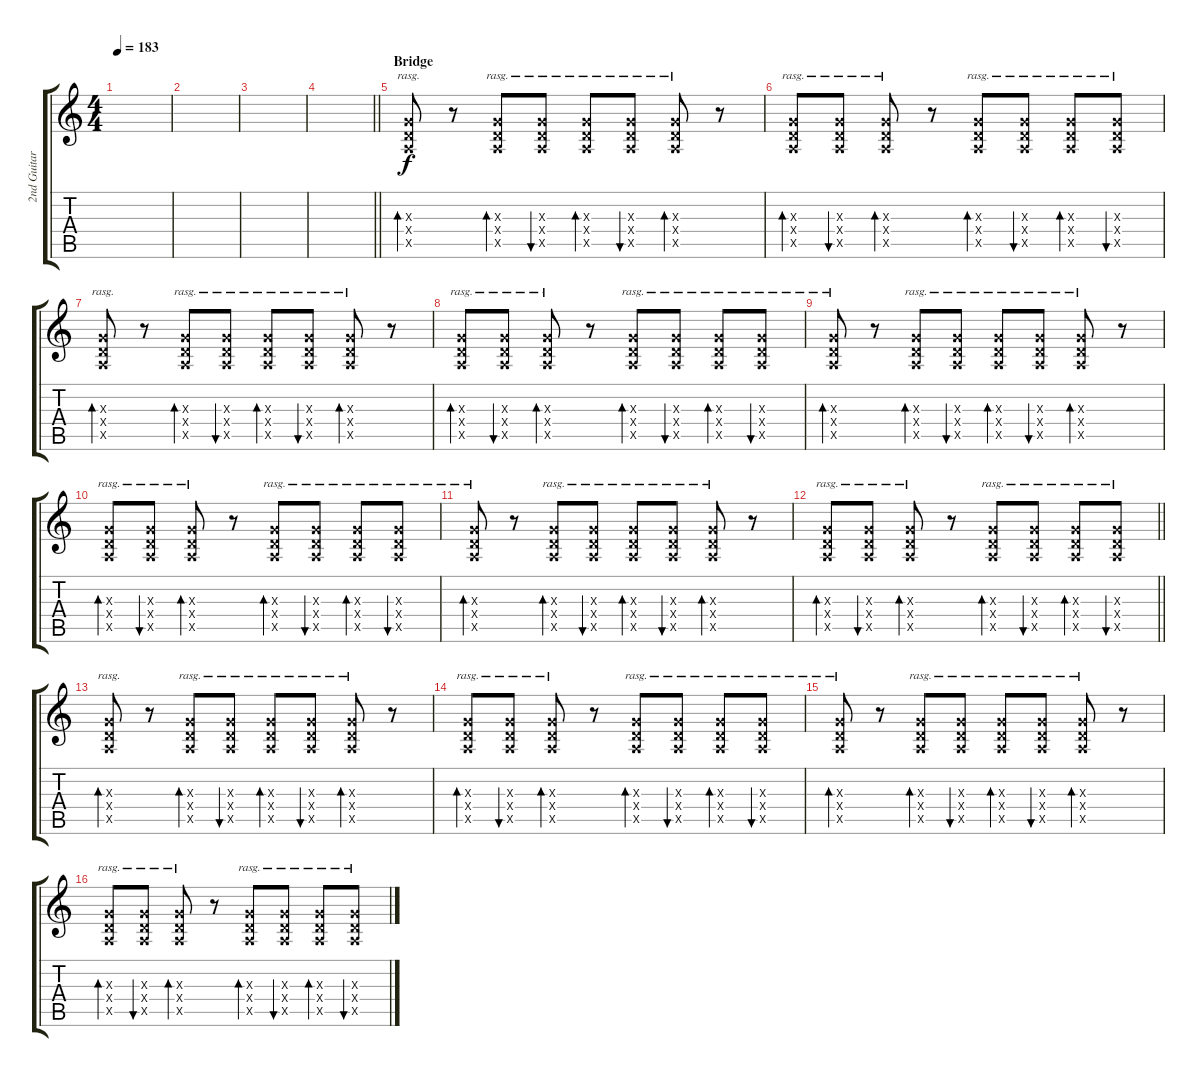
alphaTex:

\track ("2nd Guitar" "2nd Guitar") {instrument distortionguitar}
\staff {score tabs}
\tuning (E4 B3 G3 D3 A2 E2) {hide}
\ts (4 4)
\tempo 183
\clef g2
\ks c
|
|
|
\barLineRight lightlight
|
\section ("" "Bridge")
(0.3{x} 0.4{x} 0.5{x}).8{bd 60 rasg ii} r.8 (0.3{x} 0.4{x} 0.5{x}).8{bd 60 rasg ii} (0.3{x} 0.4{x} 0.5{x}).8{bu 120 rasg ii} (0.3{x} 0.4{x} 0.5{x}).8{bd 120 rasg ii} (0.3{x} 0.4{x} 0.5{x}).8{bu 120 rasg ii} (0.3{x} 0.4{x} 0.5{x}).8{bd 120 rasg ii} r.8 |
(0.3{x} 0.4{x} 0.5{x}).8{bd 120 rasg ii} (0.3{x} 0.4{x} 0.5{x}).8{bu 120 rasg ii} (0.3{x} 0.4{x} 0.5{x}).8{bd 120 rasg ii} r.8 (0.3{x} 0.4{x} 0.5{x}).8{bd 120 rasg ii} (0.3{x} 0.4{x} 0.5{x}).8{bu 120 rasg ii} (0.3{x} 0.4{x} 0.5{x}).8{bd 120 rasg ii} (0.3{x} 0.4{x} 0.5{x}).8{bu 120 rasg ii} |
(0.3{x} 0.4{x} 0.5{x}).8{bd 60 rasg ii} r.8 (0.3{x} 0.4{x} 0.5{x}).8{bd 60 rasg ii} (0.3{x} 0.4{x} 0.5{x}).8{bu 120 rasg ii} (0.3{x} 0.4{x} 0.5{x}).8{bd 120 rasg ii} (0.3{x} 0.4{x} 0.5{x}).8{bu 120 rasg ii} (0.3{x} 0.4{x} 0.5{x}).8{bd 120 rasg ii} r.8 |
(0.3{x} 0.4{x} 0.5{x}).8{bd 120 rasg ii} (0.3{x} 0.4{x} 0.5{x}).8{bu 120 rasg ii} (0.3{x} 0.4{x} 0.5{x}).8{bd 120 rasg ii} r.8 (0.3{x} 0.4{x} 0.5{x}).8{bd 120 rasg ii} (0.3{x} 0.4{x} 0.5{x}).8{bu 120 rasg ii} (0.3{x} 0.4{x} 0.5{x}).8{bd 120 rasg ii} (0.3{x} 0.4{x} 0.5{x}).8{bu 120 rasg ii} |
(0.3{x} 0.4{x} 0.5{x}).8{bd 60 rasg ii} r.8 (0.3{x} 0.4{x} 0.5{x}).8{bd 60 rasg ii} (0.3{x} 0.4{x} 0.5{x}).8{bu 120 rasg ii} (0.3{x} 0.4{x} 0.5{x}).8{bd 120 rasg ii} (0.3{x} 0.4{x} 0.5{x}).8{bu 120 rasg ii} (0.3{x} 0.4{x} 0.5{x}).8{bd 120 rasg ii} r.8 |
(0.3{x} 0.4{x} 0.5{x}).8{bd 120 rasg ii} (0.3{x} 0.4{x} 0.5{x}).8{bu 120 rasg ii} (0.3{x} 0.4{x} 0.5{x}).8{bd 120 rasg ii} r.8 (0.3{x} 0.4{x} 0.5{x}).8{bd 120 rasg ii} (0.3{x} 0.4{x} 0.5{x}).8{bu 120 rasg ii} (0.3{x} 0.4{x} 0.5{x}).8{bd 120 rasg ii} (0.3{x} 0.4{x} 0.5{x}).8{bu 120 rasg ii} |
(0.3{x} 0.4{x} 0.5{x}).8{bd 60 rasg ii} r.8 (0.3{x} 0.4{x} 0.5{x}).8{bd 60 rasg ii} (0.3{x} 0.4{x} 0.5{x}).8{bu 120 rasg ii} (0.3{x} 0.4{x} 0.5{x}).8{bd 120 rasg ii} (0.3{x} 0.4{x} 0.5{x}).8{bu 120 rasg ii} (0.3{x} 0.4{x} 0.5{x}).8{bd 120 rasg ii} r.8 |
\barLineRight lightlight
(0.3{x} 0.4{x} 0.5{x}).8{bd 120 rasg ii} (0.3{x} 0.4{x} 0.5{x}).8{bu 120 rasg ii} (0.3{x} 0.4{x} 0.5{x}).8{bd 120 rasg ii} r.8 (0.3{x} 0.4{x} 0.5{x}).8{bd 120 rasg ii} (0.3{x} 0.4{x} 0.5{x}).8{bu 120 rasg ii} (0.3{x} 0.4{x} 0.5{x}).8{bd 120 rasg ii} (0.3{x} 0.4{x} 0.5{x}).8{bu 120 rasg ii} |
(0.3{x} 0.4{x} 0.5{x}).8{bd 60 rasg ii} r.8 (0.3{x} 0.4{x} 0.5{x}).8{bd 60 rasg ii} (0.3{x} 0.4{x} 0.5{x}).8{bu 120 rasg ii} (0.3{x} 0.4{x} 0.5{x}).8{bd 120 rasg ii} (0.3{x} 0.4{x} 0.5{x}).8{bu 120 rasg ii} (0.3{x} 0.4{x} 0.5{x}).8{bd 120 rasg ii} r.8 |
(0.3{x} 0.4{x} 0.5{x}).8{bd 120 rasg ii} (0.3{x} 0.4{x} 0.5{x}).8{bu 120 rasg ii} (0.3{x} 0.4{x} 0.5{x}).8{bd 120 rasg ii} r.8 (0.3{x} 0.4{x} 0.5{x}).8{bd 120 rasg ii} (0.3{x} 0.4{x} 0.5{x}).8{bu 120 rasg ii} (0.3{x} 0.4{x} 0.5{x}).8{bd 120 rasg ii} (0.3{x} 0.4{x} 0.5{x}).8{bu 120 rasg ii} |
(0.3{x} 0.4{x} 0.5{x}).8{bd 60 rasg ii} r.8 (0.3{x} 0.4{x} 0.5{x}).8{bd 60 rasg ii} (0.3{x} 0.4{x} 0.5{x}).8{bu 120 rasg ii} (0.3{x} 0.4{x} 0.5{x}).8{bd 120 rasg ii} (0.3{x} 0.4{x} 0.5{x}).8{bu 120 rasg ii} (0.3{x} 0.4{x} 0.5{x}).8{bd 120 rasg ii} r.8 |
(0.3{x} 0.4{x} 0.5{x}).8{bd 120 rasg ii} (0.3{x} 0.4{x} 0.5{x}).8{bu 120 rasg ii} (0.3{x} 0.4{x} 0.5{x}).8{bd 120 rasg ii} r.8 (0.3{x} 0.4{x} 0.5{x}).8{bd 120 rasg ii} (0.3{x} 0.4{x} 0.5{x}).8{bu 120 rasg ii} (0.3{x} 0.4{x} 0.5{x}).8{bd 120 rasg ii} (0.3{x} 0.4{x} 0.5{x}).8{bu 120 rasg ii}
